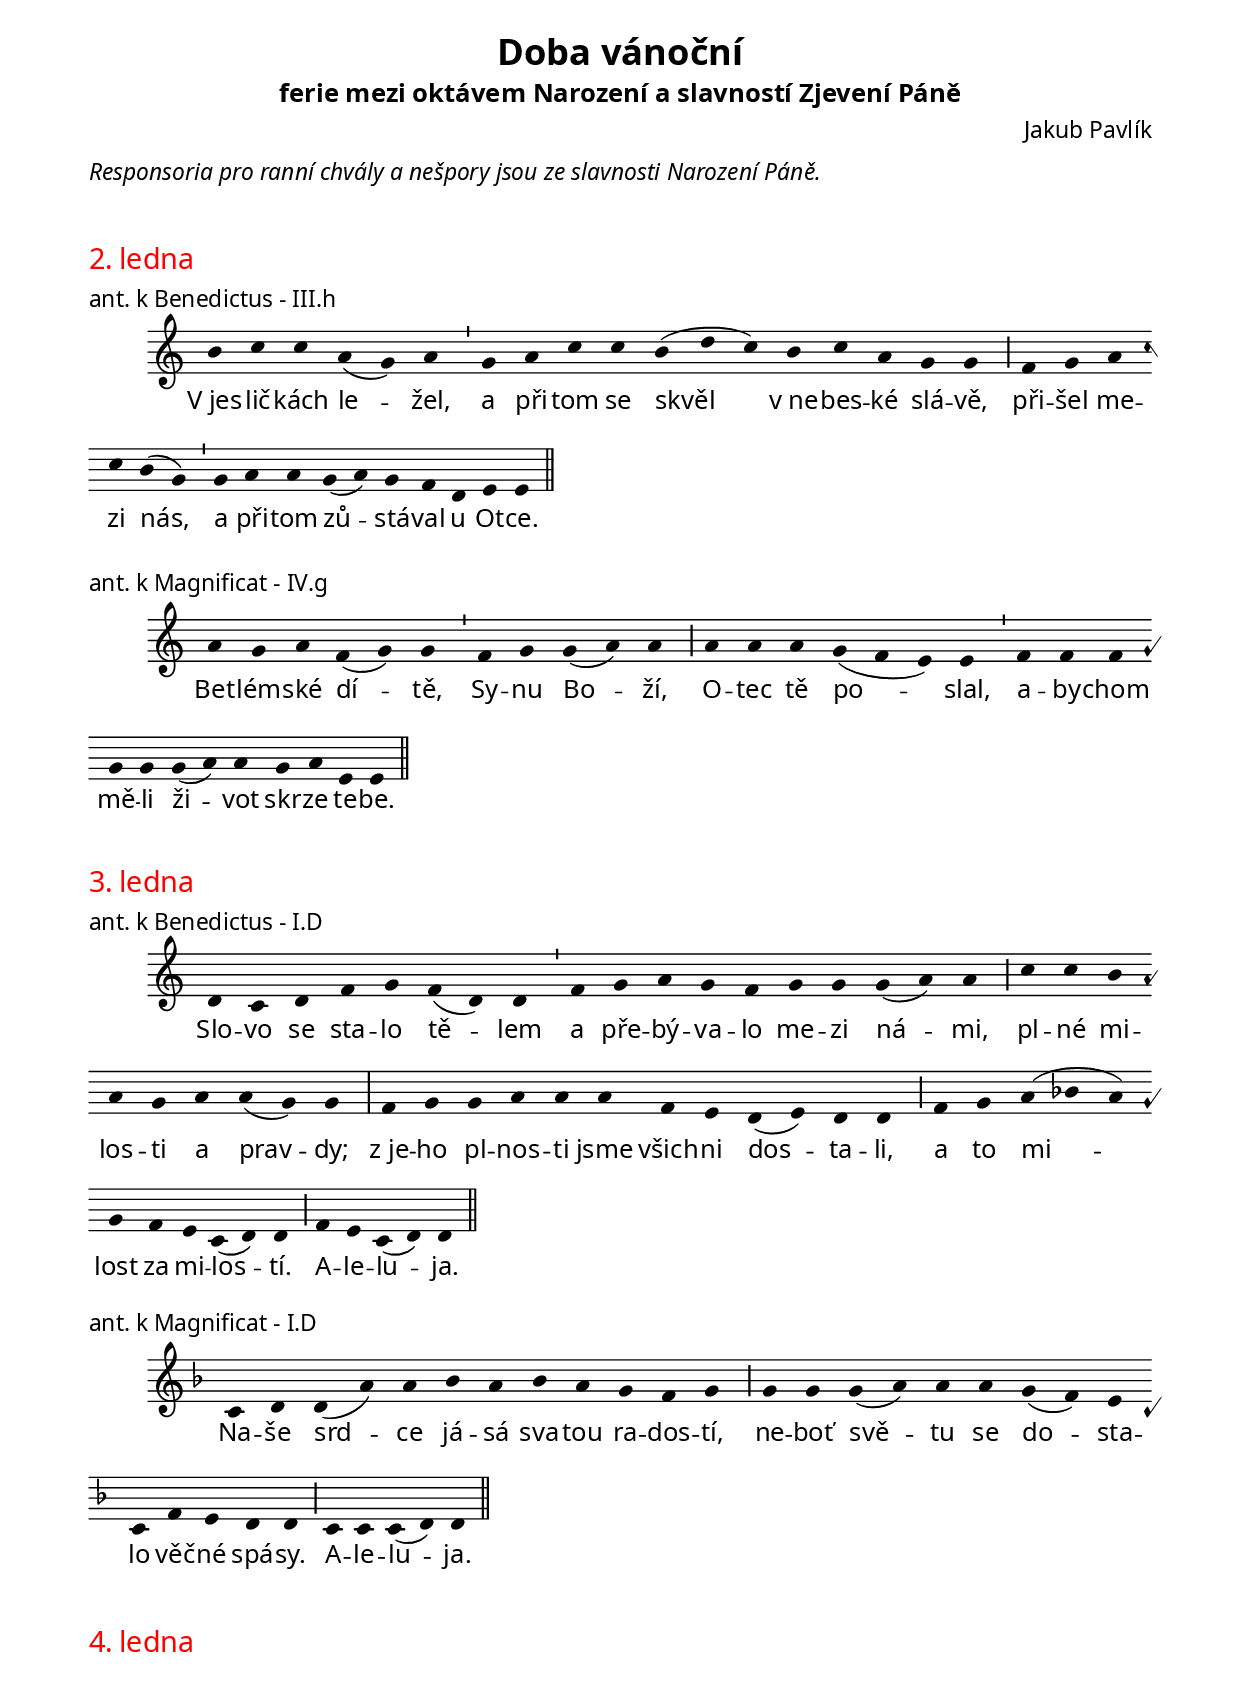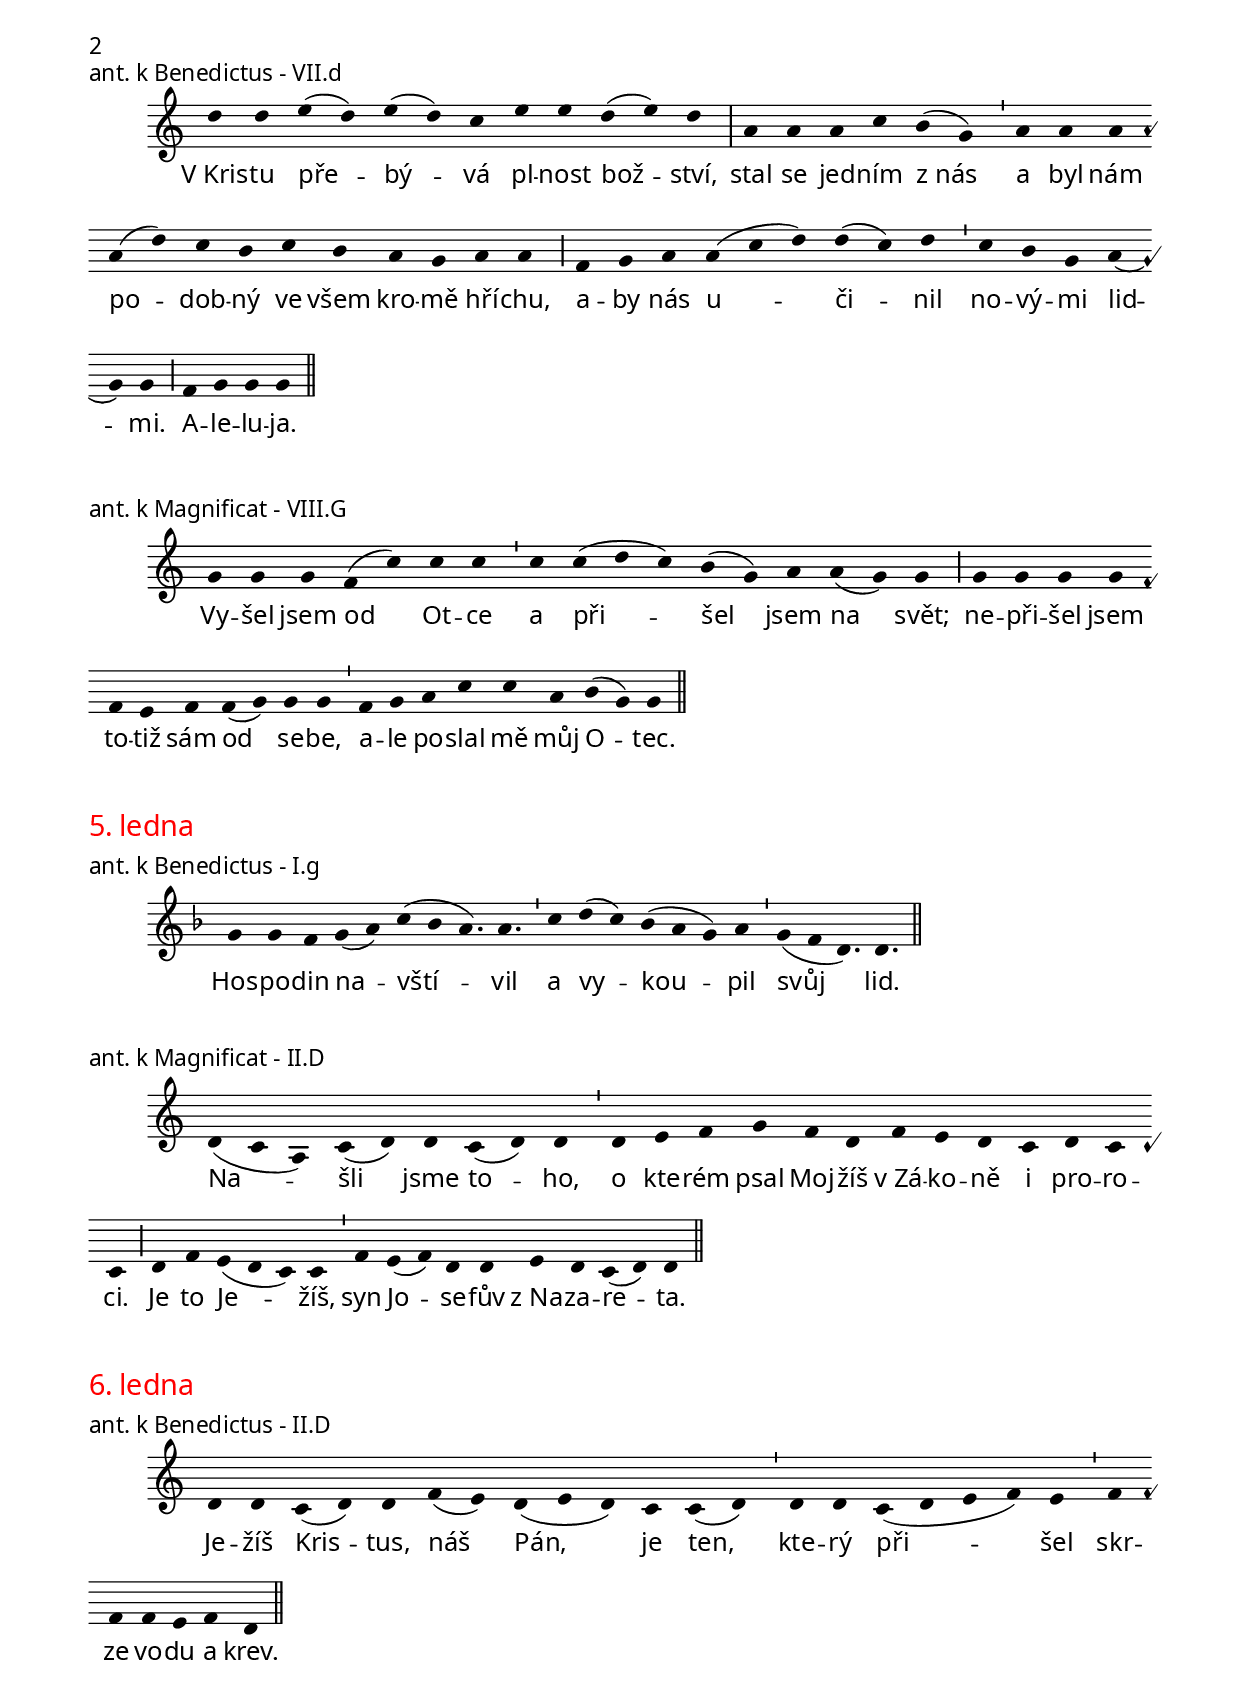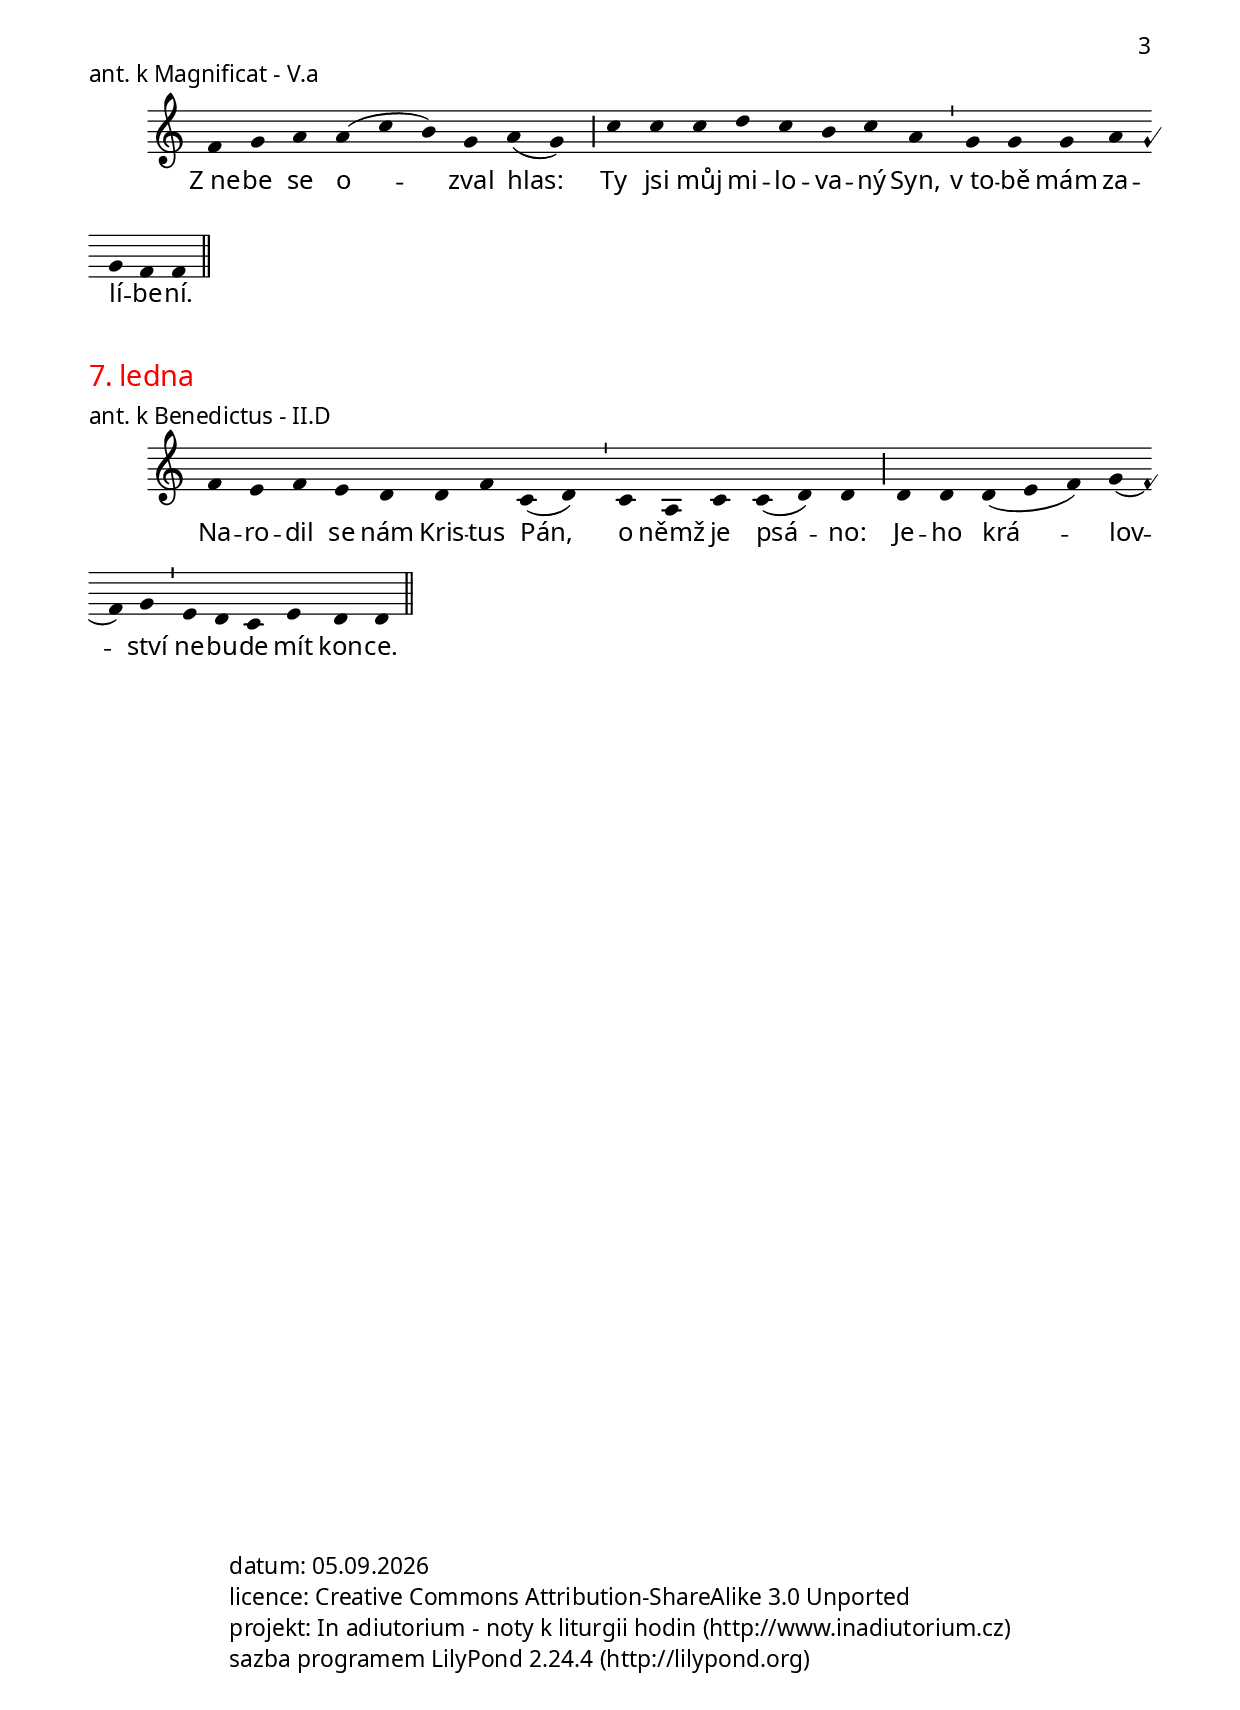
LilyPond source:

\version "2.17.24"

\header {
  title = "Doba vánoční"
  subtitle = "ferie mezi oktávem Narození a slavností Zjevení Páně"
  composer = "Jakub Pavlík"
}

\include "spolecne.ly"

\markup\italic{
  Responsoria pro ranní chvály a nešpory jsou ze slavnosti Narození Páně.
}

\markup\nadpisDen{2. ledna}

\score {
  \relative c'' {
    \choralniRezim
    b4 c c a( g) a \barMin
    g a c c b( d c) b c a g g \barMaior
    f g a c b( g) \barMin
    g a a g( a) g f d e e \barFinalis
  }
  \addlyrics {
    V_jes -- lič -- kách le -- žel,
    a při -- tom se skvěl v_ne -- bes -- ké slá -- vě,
    při -- šel me -- zi nás,
    a při -- tom zů -- stá -- val u Ot -- ce.
  }
  \header {
    quid = "ant. k Benedictus"
    modus = "III"
    differentia = "h"
    fons = "zcela volná inspirace (nejprve mimovolná) antifonou vanoce_narozenipane.ly#bohorodicka-1ne-a2"
    psalmus = ""
    id = "2aben"
    piece = \markup {\sestavTitulekBezZalmu}
  }
}

\score {
  \relative c'' {
    \choralniRezim
    a4 g a f( g) g \barMin f g g( a) a \barMaior
    a a a g( f e) e \barMin
    f f f g g g( a) a g a e e \barFinalis
  }
  \addlyrics {
    Bet -- lém -- ské dí -- tě, Sy -- nu Bo -- ží,
    O -- tec tě po -- slal,
    a -- by -- chom mě -- li ži -- vot skr -- ze te -- be.
  }
  \header {
    quid = "ant. k Magnificat"
    modus = "IV"
    differentia = "g"
    psalmus = ""
    placet = "nezpěvná"
    id = "2amag"
    piece = \markup {\sestavTitulekBezZalmu}
  }
}

\markup\nadpisDen{3. ledna}

\score {
  \relative c' {
    \choralniRezim
    d4 c d f g f( d) d \barMin
    f g a g f g g g( a) a \barMaior
    c c b a g a a( g) g \barMax
    f g g a a a f e d( e) d d \barMaior
    f g a( bes a) g f e c( d) d \barMaior
    f e c( d) d \barFinalis
  }
  \addlyrics {
    Slo -- vo se sta -- lo tě -- lem
    a pře -- bý -- va -- lo me -- zi ná -- mi,
    pl -- né mi -- los -- ti a prav -- dy;
    z_je -- ho pl -- nos -- ti jsme všich -- ni dos -- ta -- li,
    a to mi -- lost za mi -- los -- tí.
    A -- le -- lu -- ja.
  }
  \header {
    quid = "ant. k Benedictus"
    modus = "I"
    differentia = "D"
    psalmus = ""
    fial = "sanktoral/1227jan.ly#rch-aben?zacatek"
    placet = "r - text by stál za trochu víc práce a lépe padnoucí melodii s lepším spádem"
    id = "3aben"
    piece = \markup {\sestavTitulekBezZalmu}
  }
}

\score {
  \relative c' {
    \key f \major
    \choralniRezim
    c4 d d( a') a bes a bes a g f g \barMaior
    g g g( a) a a g( f) e c f e d d \barMaior
    c c c( d) d \barFinalis
  }
  \addlyrics {
    Na -- še srd -- ce já -- sá sva -- tou ra -- dos -- tí,
    ne -- boť svě -- tu se do -- sta -- lo věč -- né spá -- sy.
    A -- le -- lu -- ja.
  }
  \header {
    quid = "ant. k Magnificat"
    modus = "I"
    differentia = "D"
    psalmus = ""
    id = "3amag"
    piece = \markup {\sestavTitulekBezZalmu}
  }
}

\markup\nadpisDen{4. ledna}

\score {
  \relative c'' {
    \choralniRezim
    d4 d e( d) e( d) c e e d( e) d \barMax
    a a a c b( g) \barMin
    a a a a( d) c b c b a g a a \barMaior
    f g a a( c d) d( c) d \barMin c b g a( g) g \barMaior
    f g g g \barFinalis
  }
  \addlyrics {
    V_Kris -- tu pře -- bý -- vá pl -- nost bož -- ství,
    stal se jed -- ním z_nás
    a byl nám po -- dob -- ný ve všem kro -- mě hří -- chu,
    a -- by nás u -- či -- nil no -- vý -- mi lid -- mi.
    A -- le -- lu -- ja.
  }
  \header {
    quid = "ant. k Benedictus"
    modus = "VII"
    differentia = "d"
    psalmus = ""
    placet = "začátek zjednodušit"
    id = "4aben"
    piece = \markup {\sestavTitulekBezZalmu}
  }
}

\score {
  \relative c'' {
    \choralniRezim
    g4 g g f( c') c c \barMin
    c c( d c) b( g) a a( g) g \barMaior
    g g g g f e f f( g) g g \barMin
    f g a c c a b( g) g \barFinalis
  }
  \addlyrics {
    Vy -- šel jsem od Ot -- ce
    a při -- šel jsem na svět;
    ne -- při -- šel jsem to -- tiž sám od se -- be,
    a -- le po -- slal mě můj O -- tec.
  }
  \header {
    quid = "ant. k Magnificat"
    modus = "VIII"
    differentia = "G"
    psalmus = ""
    fial = "velikonoce_nanebevstoupeni.ly#1ne-a1?zacatek"
    placet = "melisma na _od sebe_ pryč; elegantnější závěr"
    id = "4amag"
    piece = \markup {\sestavTitulekBezZalmu}
  }
}

\markup\nadpisDen{5. ledna}

\score {
  \relative c'' {
    \choralniRezim
    \key f\major
    g4 g f g( a)  c( bes a4.) a \barMin
    c4 d( c) bes( a g) a \barMin g( f d4.) d \barFinalis
  }
  \addlyrics {
    Hos -- po -- din na -- vští -- vil a vy -- kou -- pil svůj lid.
  }
  \header {
    quid = "ant. k Benedictus"
    modus = "I"
    differentia = "g"
    psalmus = ""
    id = "5aben"
    fons = "zaltar, patek lichych tydnu, k Benedictus"
    fial = "antifony/ferie_kantevgant.ly#t1-pa-ben"
    piece = \markup {\sestavTitulekBezZalmu}
  }
}

\score {
  \relative c' {
    \choralniRezim
    d4( c a) c( d) d c( d) d \barMin
    d e f g f d f e d c d c c \barMaior
    d f e( d c) c \barMin
    f e( f) d d e d c( d) d \barFinalis
  }
  \addlyrics {
    Na -- šli jsme to -- ho,
    o kte -- rém psal Moj -- žíš v_Zá -- ko -- ně i pro -- ro -- ci.
    Je to Je -- žíš,
    syn Jo -- se -- fův z_Na -- za -- re -- ta.
  }
  \header {
    quid = "ant. k Magnificat"
    modus = "II"
    differentia = "D"
    psalmus = ""
    fial = "sanktoral/0503filipjakub.ly#rch-aben?-aleluja&zaver"
    id = "5amag"
    piece = \markup {\sestavTitulekBezZalmu}
  }
}

\markup\nadpisDen{6. ledna}

\score {
  \relative c' {
    \choralniRezim
    % nejsem si jisty, ze zvolene frazovani je stastne.
    % Je z hlediska vyznamu textu lepsi,
    % aby na "je ten" koncila prvni fraze, jak jsem to udelal,
    % nebo aby jim zacinala nova?
    d4 d c( d) d f( e) d( e d) c c( d) \barMin
    d d c( d e f) e \barMin
    f f f e f d \barFinalis
  }
  \addlyrics {
    Je -- žíš Kris -- tus, náš Pán, je ten,
    kte -- rý při -- šel
    skr -- ze vo -- du a krev.
  }
  \header {
    quid = "ant. k Benedictus"
    modus = "II"
    differentia = "D"
    psalmus = ""
    placet = "lépe"
    id = "6aben"
    piece = \markup {\sestavTitulekBezZalmu}
  }
}

\score {
  \relative c' {
    \choralniRezim
    f4 g a a( c b) g a( g) \barMaior
    c c c d c b c a \barMin
    g g g a g f f \barFinalis
  }
  \addlyrics {
    Z_ne -- be se o -- zval hlas:
    Ty jsi můj mi -- lo -- va -- ný Syn,
    v_to -- bě mám za -- lí -- be -- ní.
  }
  \header {
    quid = "ant. k Magnificat"
    modus = "V"
    differentia = "a"
    psalmus = ""
    fial = "antifony/pust_nedeleC.ly#iimag2?upraveno"
    id = "6amag"
    piece = \markup {\sestavTitulekBezZalmu}
  }
}

\markup\nadpisDen{7. ledna}

\score {
  \relative c' {
    \choralniRezim
    f4 e f e d d f c( d) \barMin c a c c( d) d \barMaior
    d d d( e f) g( f) g \barMin e d c e d d \barFinalis
  }
  \addlyrics {
    Na -- ro -- dil se nám Kris -- tus Pán, o němž je psá -- no:
    Je -- ho krá -- lov -- ství ne -- bu -- de mít kon -- ce.
  }
  \header {
    quid = "ant. k Benedictus"
    modus = "II"
    differentia = "D"
    psalmus = ""
    placet = "r - závěr je takový jakoby s přistřiženými křídly"
    id = "7aben"
    piece = \markup {\sestavTitulekBezZalmu}
  }
}